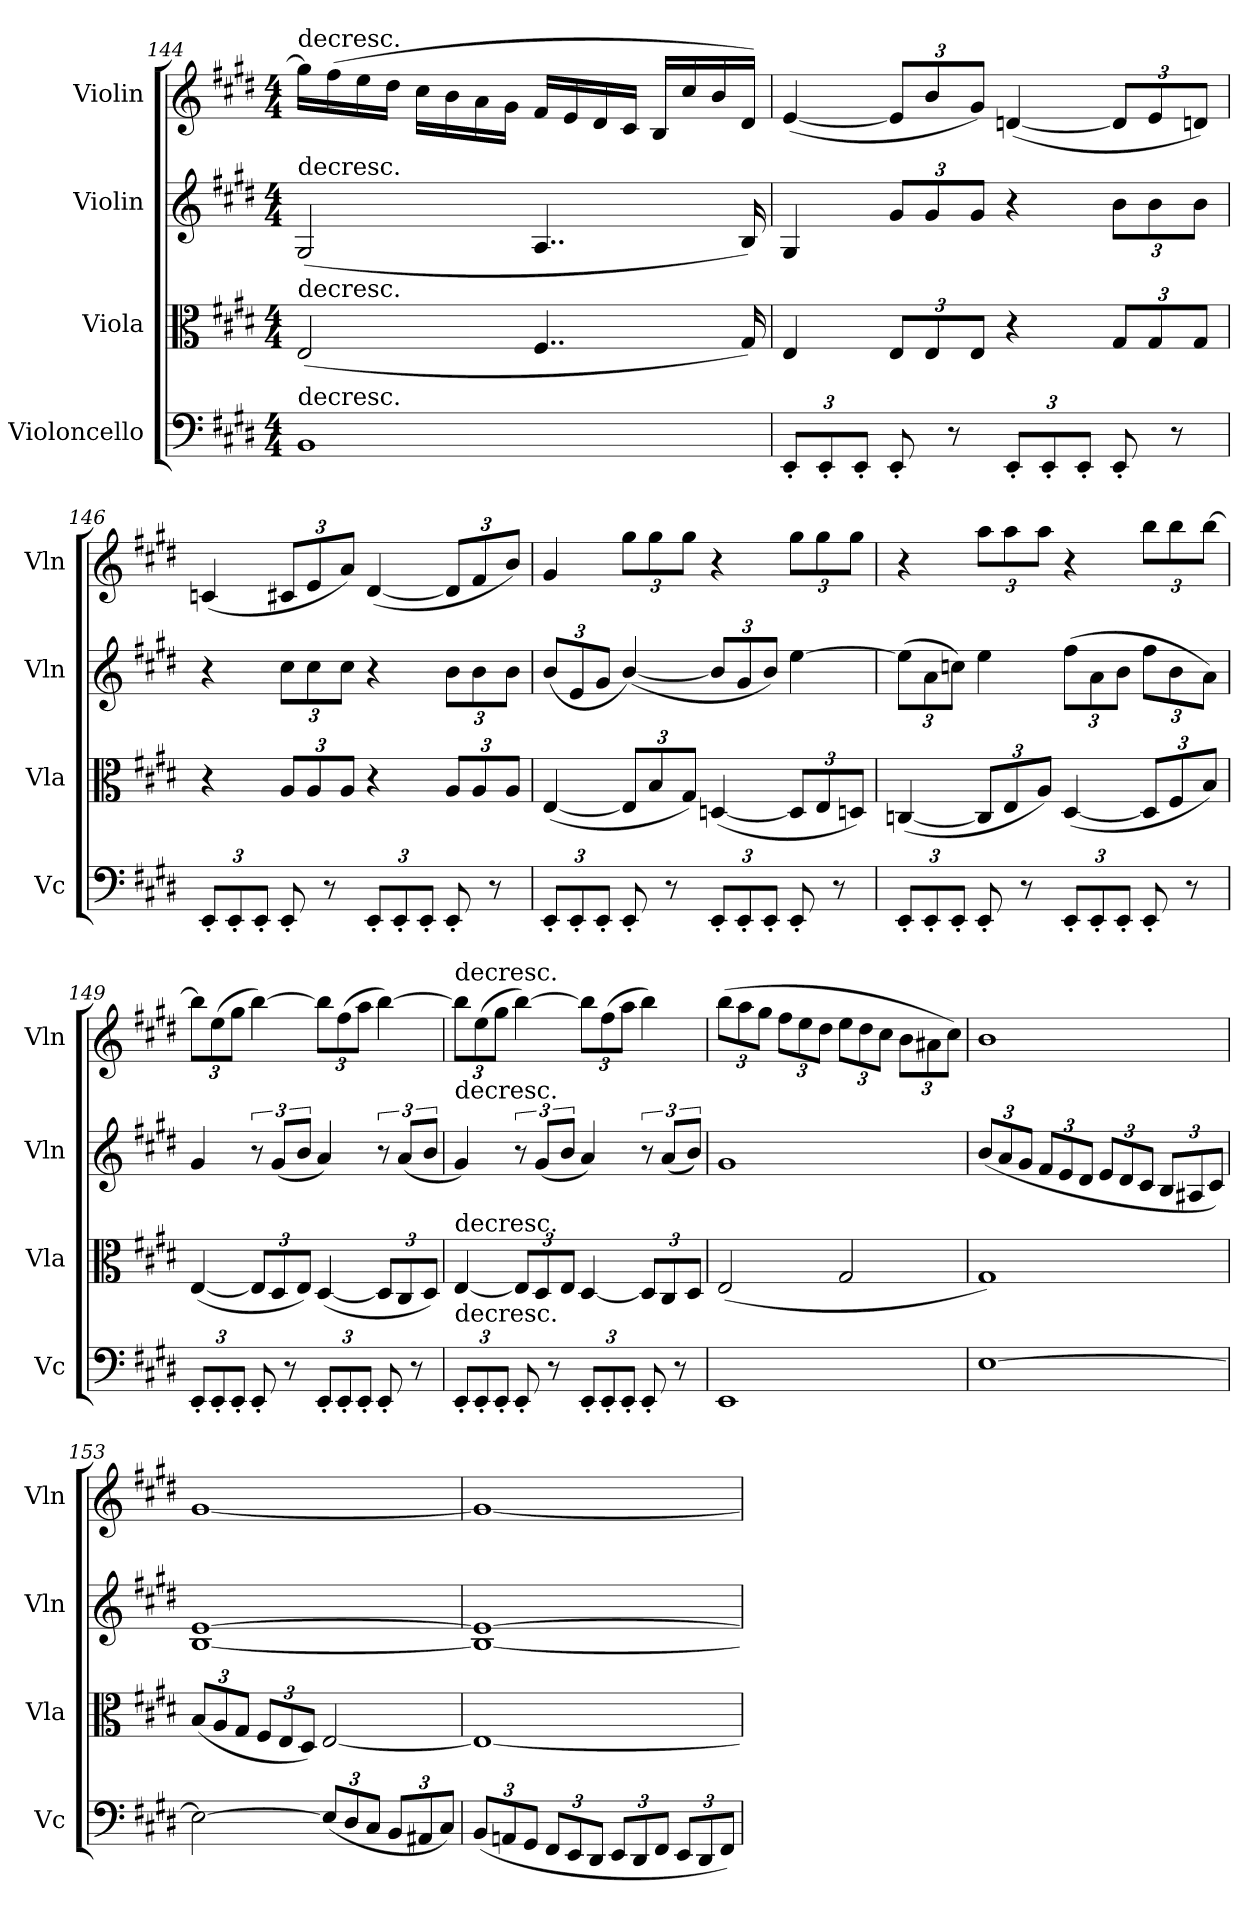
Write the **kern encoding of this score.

**kern	**kern	**kern	**kern
*part4	*part3	*part2	*part1
*staff4	*staff3	*staff2	*staff1
*I"Violoncello	*I"Viola	*I"Violin	*I"Violin
*I'Vc	*I'Vla	*I'Vln	*I'Vln
*clefF4	*clefC3	*clefG2	*clefG2
*k[f#c#g#d#]	*k[f#c#g#d#]	*k[f#c#g#d#]	*k[f#c#g#d#]
*M4/4	*M4/4	*M4/4	*M4/4
=144	=144	=144	=144
!	!	!	!LO:TX:t=decresc.
!	!	!LO:TX:t=decresc.	!
!	!LO:TX:t=decresc.	!	!
!LO:TX:t=decresc.	!	!	!
1BB	(2E/	(2G#/	16gg#\LL]
.	.	.	(16ff#\
.	.	.	16ee\
.	.	.	16dd#\JJ
.	.	.	16cc#\LL
.	.	.	16b\
.	.	.	16a\
.	.	.	16g#\JJ
.	4..F#/	4..A/	16f#/LL
.	.	.	16e/
.	.	.	16d#/
.	.	.	16c#/JJ
.	.	.	16B/LL
.	.	.	16cc#/
.	.	.	16b/
.	16G#/)	16B/)	16d#/JJ)
=145	=145	=145	=145
12EE'/L	4E/	4G#/	([4e/
12EE'/	.	.	.
12EE'/J	.	.	.
8EE'/	12E/L	12g#/L	12e/L]
.	12E/	12g#/	12b/
8r	.	.	.
.	12E/J	12g#/J	12g#/J)
12EE'/L	4r	4r	([4dn/
12EE'/	.	.	.
12EE'/J	.	.	.
8EE'/	12G#/L	12b\L	12d/L]
.	12G#/	12b\	12e/
8r	.	.	.
.	12G#/J	12b\J	12dn/J)
=146	=146	=146	=146
12EE'/L	4r	4r	(4cn/
12EE'/	.	.	.
12EE'/J	.	.	.
8EE'/	12A/L	12cc#\L	12c#X/L
.	12A/	12cc#\	12e/
8r	.	.	.
.	12A/J	12cc#\J	12a/J)
12EE'/L	4r	4r	([4d#/
12EE'/	.	.	.
12EE'/J	.	.	.
8EE'/	12A/L	12b\L	12d#/L]
.	12A/	12b\	12f#/
8r	.	.	.
.	12A/J	12b\J	12b/J)
=147	=147	=147	=147
12EE'/L	([4E/	(12b/L	4g#/
12EE'/	.	12e/	.
12EE'/J	.	12g#/J	.
8EE'/	12E/L]	([4b/)	12gg#\L
.	12B/	.	12gg#\
8r	.	.	.
.	12G#/J)	.	12gg#\J
12EE'/L	([4Dn/	12b/L]	4r
12EE'/	.	12g#/	.
12EE'/J	.	12b/J)	.
8EE'/	12D/L]	[4ee\	12gg#\L
.	12E/	.	12gg#\
8r	.	.	.
.	12Dn/J)	.	12gg#\J
=148	=148	=148	=148
12EE'/L	([4Cn/	(12ee\L]	4r
12EE'/	.	12a\	.
12EE'/J	.	12ccn\J)	.
8EE'/	12C/L]	4ee\	12aa\L
.	12E/	.	12aa\
8r	.	.	.
.	12A/J)	.	12aa\J
12EE'/L	([4D#/	(12ff#\L	4r
12EE'/	.	12a\	.
12EE'/J	.	12b\J	.
8EE'/	12D#/L]	12ff#\L	12bb\L
.	12F#/	12b\	12bb\
8r	.	.	.
.	12B/J)	12a\J)	[12bb\J
=149	=149	=149	=149
12EE'/L	([4E/	4g#/	12bb\L]
12EE'/	.	.	(12ee\
12EE'/J	.	.	12gg#\J
8EE'/	12E/L]	12r	[4bb\)
.	12D#/	(12g#/L	.
8r	.	.	.
.	12E/J)	12b/J	.
12EE'/L	([4D#/	4a/)	12bb\L]
12EE'/	.	.	(12ff#\
12EE'/J	.	.	12aa\J
8EE'/	12D#/L]	12r	[4bb\)
.	12C#/	(12a/L	.
8r	.	.	.
.	12D#/J)	12b/J	.
=150	=150	=150	=150
!	!	!	!LO:TX:t=decresc.
!	!	!LO:TX:t=decresc.	!
!	!LO:TX:t=decresc.	!	!
!LO:TX:t=decresc.	!	!	!
12EE'/L	[4E/	4g#/)	12bb\L]
12EE'/	.	.	(12ee\
12EE'/J	.	.	12gg#\J
8EE'/	12E/L]	12r	[4bb\)
.	12D#/	(12g#/L	.
8r	.	.	.
.	12E/J	12b/J	.
12EE'/L	[4D#/	4a/)	12bb\L]
12EE'/	.	.	(12ff#\
12EE'/J	.	.	12aa\J
8EE'/	12D#/L]	12r	4bb\)
.	12C#/	(12a/L	.
8r	.	.	.
.	12D#/J	12b/J)	.
=151	=151	=151	=151
1EE	(2E/	1g#	(12bb\L
.	.	.	12aa\
.	.	.	12gg#\J
.	.	.	12ff#\L
.	.	.	12ee\
.	.	.	12dd#\J
.	2G#/	.	12ee\L
.	.	.	12dd#\
.	.	.	12cc#\J
.	.	.	12b\L
.	.	.	12a#X\
.	.	.	12cc#\J)
=152	=152	=152	=152
[1E	1G#)	(12b/L	1b
.	.	12a/	.
.	.	12g#/J	.
.	.	12f#/L	.
.	.	12e/	.
.	.	12d#/J	.
.	.	12e/L	.
.	.	12d#/	.
.	.	12c#/J	.
.	.	12B/L	.
.	.	12A#X/	.
.	.	12c#/J)	.
=153	=153	=153	=153
2E\_	(12B/L	[1B [1e	[1g#
.	12A/	.	.
.	12G#/J	.	.
.	12F#/L	.	.
.	12E/	.	.
.	12D#/J)	.	.
(12E/L]	[2E/	.	.
12D#/	.	.	.
12C#/J	.	.	.
12BB/L	.	.	.
12AA#X/	.	.	.
12C#/J)	.	.	.
=154	=154	=154	=154
(12BB/L	1E_	1B_ 1e_	1g#_
12AAn/	.	.	.
12GG#/J	.	.	.
12FF#/L	.	.	.
12EE/	.	.	.
12DD#/J	.	.	.
12EE/L	.	.	.
12DD#/	.	.	.
12FF#/J	.	.	.
12EE/L	.	.	.
12DD#/	.	.	.
12FF#/J)	.	.	.
=	=	=	=
*-	*-	*-	*-
